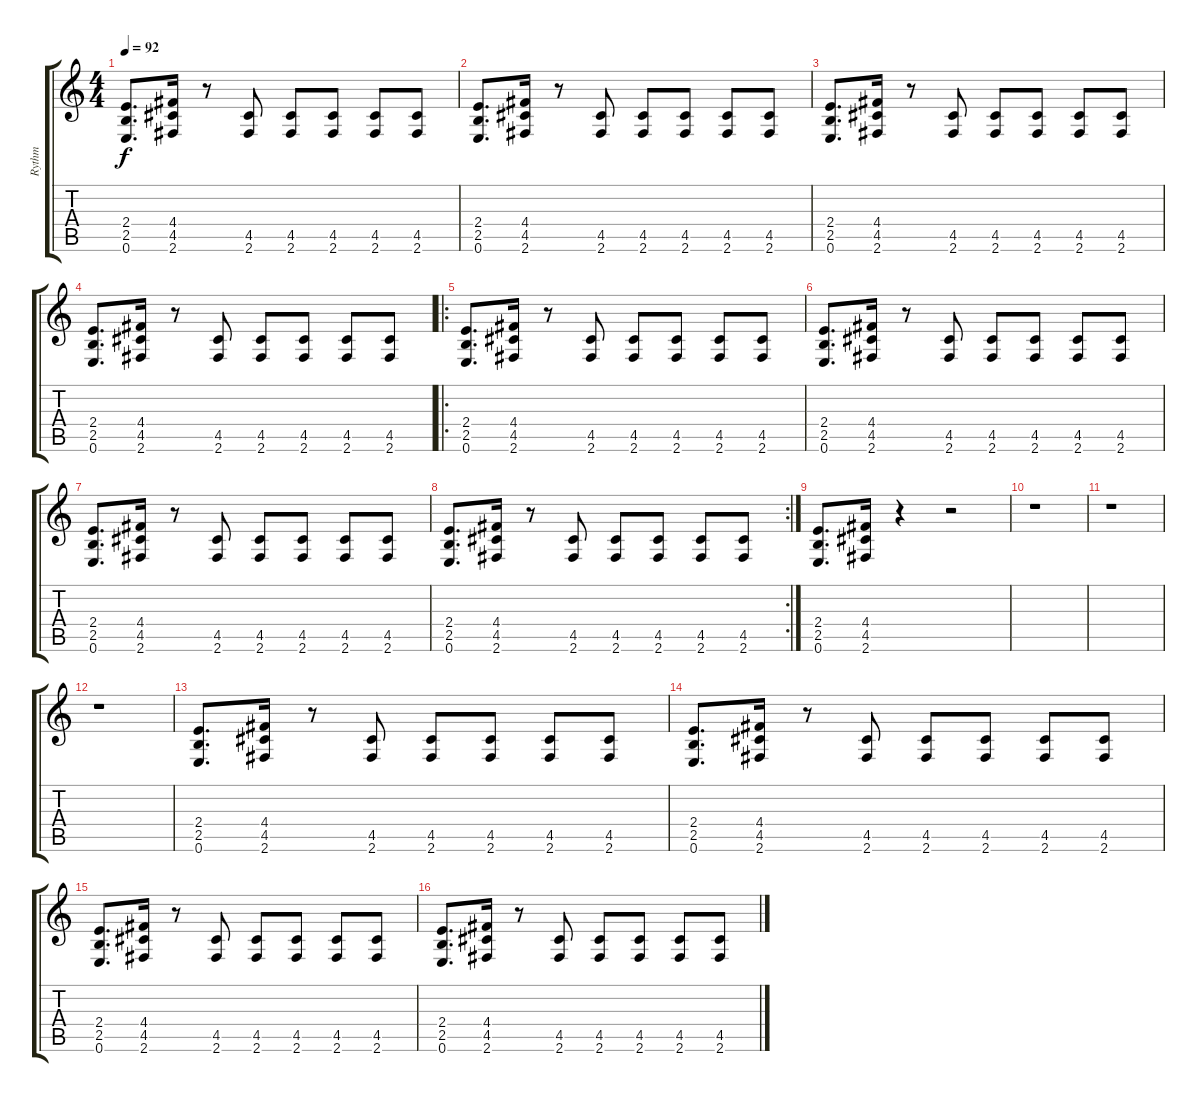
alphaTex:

\track ("Rythm" "Rythm") {instrument overdrivenguitar}
\staff {score tabs}
\tuning (E4 B3 G3 D3 A2 E2) {hide}
\ts (4 4)
\tempo 92
\clef g2
\ks c
(2.4 2.5 0.6).8{d dy f instrument overdrivenguitar} (4.4 4.5 2.6).16 r.8 (4.5 2.6).8 (4.5 2.6).8 (4.5 2.6).8 (4.5 2.6).8 (4.5 2.6).8 |
(2.4 2.5 0.6).8{d} (4.4 4.5 2.6).16 r.8 (4.5 2.6).8 (4.5 2.6).8 (4.5 2.6).8 (4.5 2.6).8 (4.5 2.6).8 |
(2.4 2.5 0.6).8{d} (4.4 4.5 2.6).16 r.8 (4.5 2.6).8 (4.5 2.6).8 (4.5 2.6).8 (4.5 2.6).8 (4.5 2.6).8 |
(2.4 2.5 0.6).8{d} (4.4 4.5 2.6).16 r.8 (4.5 2.6).8 (4.5 2.6).8 (4.5 2.6).8 (4.5 2.6).8 (4.5 2.6).8 |
\ro
(2.4 2.5 0.6).8{d} (4.4 4.5 2.6).16 r.8 (4.5 2.6).8 (4.5 2.6).8 (4.5 2.6).8 (4.5 2.6).8 (4.5 2.6).8 |
(2.4 2.5 0.6).8{d} (4.4 4.5 2.6).16 r.8 (4.5 2.6).8 (4.5 2.6).8 (4.5 2.6).8 (4.5 2.6).8 (4.5 2.6).8 |
(2.4 2.5 0.6).8{d} (4.4 4.5 2.6).16 r.8 (4.5 2.6).8 (4.5 2.6).8 (4.5 2.6).8 (4.5 2.6).8 (4.5 2.6).8 |
\rc 2
(2.4 2.5 0.6).8{d} (4.4 4.5 2.6).16 r.8 (4.5 2.6).8 (4.5 2.6).8 (4.5 2.6).8 (4.5 2.6).8 (4.5 2.6).8 |
(2.4 2.5 0.6).8{d} (4.4 4.5 2.6).16 r.4 r.2 |
r.1 |
r.1 |
r.1 |
(2.4 2.5 0.6).8{d} (4.4 4.5 2.6).16 r.8 (4.5 2.6).8 (4.5 2.6).8 (4.5 2.6).8 (4.5 2.6).8 (4.5 2.6).8 |
(2.4 2.5 0.6).8{d} (4.4 4.5 2.6).16 r.8 (4.5 2.6).8 (4.5 2.6).8 (4.5 2.6).8 (4.5 2.6).8 (4.5 2.6).8 |
(2.4 2.5 0.6).8{d} (4.4 4.5 2.6).16 r.8 (4.5 2.6).8 (4.5 2.6).8 (4.5 2.6).8 (4.5 2.6).8 (4.5 2.6).8 |
(2.4 2.5 0.6).8{d} (4.4 4.5 2.6).16 r.8 (4.5 2.6).8 (4.5 2.6).8 (4.5 2.6).8 (4.5 2.6).8 (4.5 2.6).8
